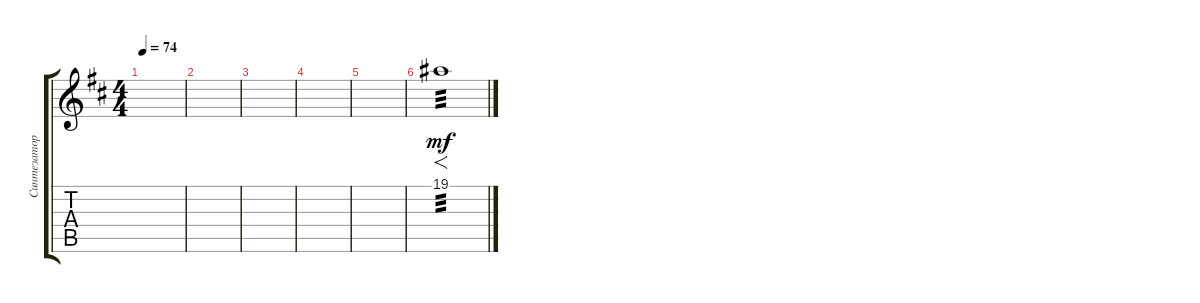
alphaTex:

\track ("Синтезатор 2" "Синтезатор") {instrument stringensemble1}
\staff {score tabs}
\tuning (Eb4 Bb3 Gb3 Db3 Ab2 Eb2) {hide}
\ts (4 4)
\tempo 74
\clef g2
\ks bminor
|
|
|
|
|
19.1.1{f tp 3 dy mf}
